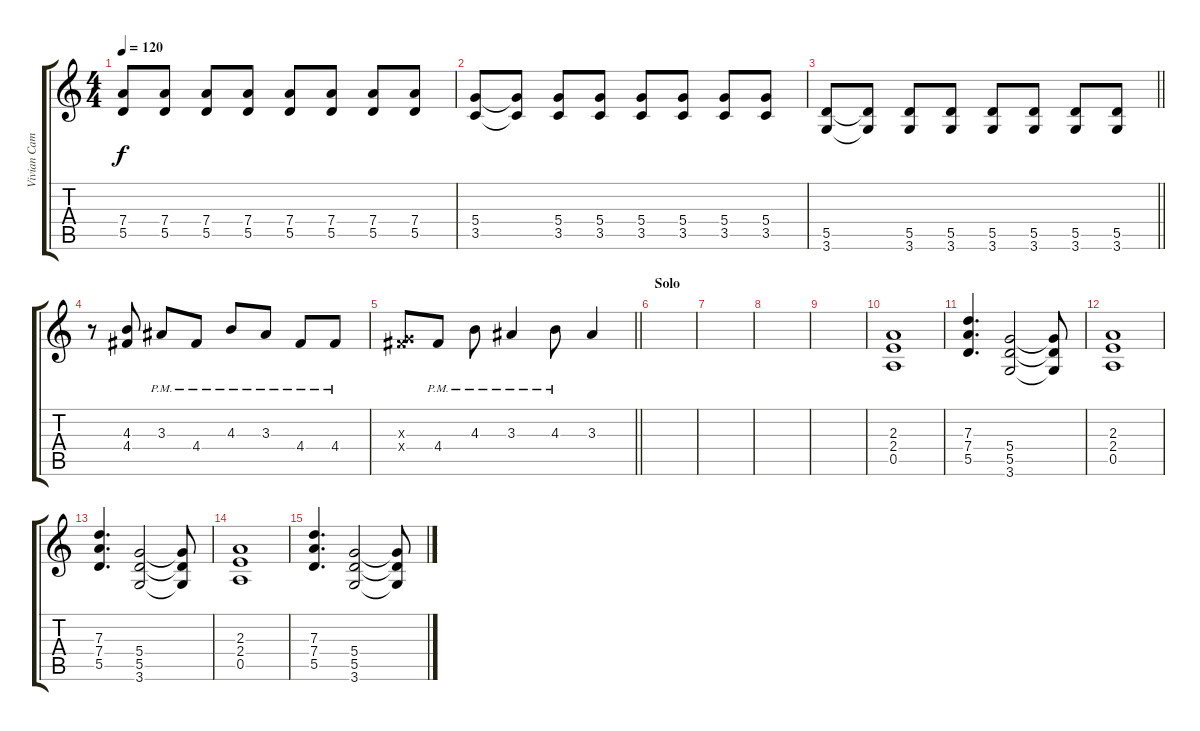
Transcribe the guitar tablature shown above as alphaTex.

\track ("Vivian Campell" "Vivian Cam") {instrument overdrivenguitar}
\staff {score tabs}
\tuning (E4 B3 G3 D3 A2 E2) {hide}
\ts (4 4)
\tempo 120
\clef g2
\ks c
(7.4 5.5).8{dy f} (7.4 5.5).8 (7.4 5.5).8 (7.4 5.5).8 (7.4 5.5).8 (7.4 5.5).8 (7.4 5.5).8 (7.4 5.5).8 |
(5.4 3.5).8 (5.4{t} 3.5{t}).8 (5.4 3.5).8 (5.4 3.5).8 (5.4 3.5).8 (5.4 3.5).8 (5.4 3.5).8 (5.4 3.5).8 |
\barLineRight lightlight
(5.5 3.6).8 (5.5{t} 3.6{t}).8 (5.5 3.6).8 (5.5 3.6).8 (5.5 3.6).8 (5.5 3.6).8 (5.5 3.6).8 (5.5 3.6).8 |
r.8 (4.3 4.4).8 3.3{pm}.8 4.4{pm}.8 4.3{pm}.8 3.3{pm}.8 4.4{pm}.8 4.4{pm}.8 |
\barLineRight lightlight
(0.3{x} 4.4{x}).8 4.4{pm}.8 4.3{pm}.8 3.3{pm}.4 4.3{pm}.8 3.3.4 |
\section ("" "Solo")
|
|
|
|
(2.3 2.4 0.5).1 |
(7.3 7.4 5.5).4{d} (5.4 5.5 3.6).2 (5.4{t} 5.5{t} 3.6{t}).8 |
(2.3 2.4 0.5).1 |
(7.3 7.4 5.5).4{d} (5.4 5.5 3.6).2 (5.4{t} 5.5{t} 3.6{t}).8 |
(2.3 2.4 0.5).1 |
(7.3 7.4 5.5).4{d} (5.4 5.5 3.6).2 (5.4{t} 5.5{t} 3.6{t}).8
